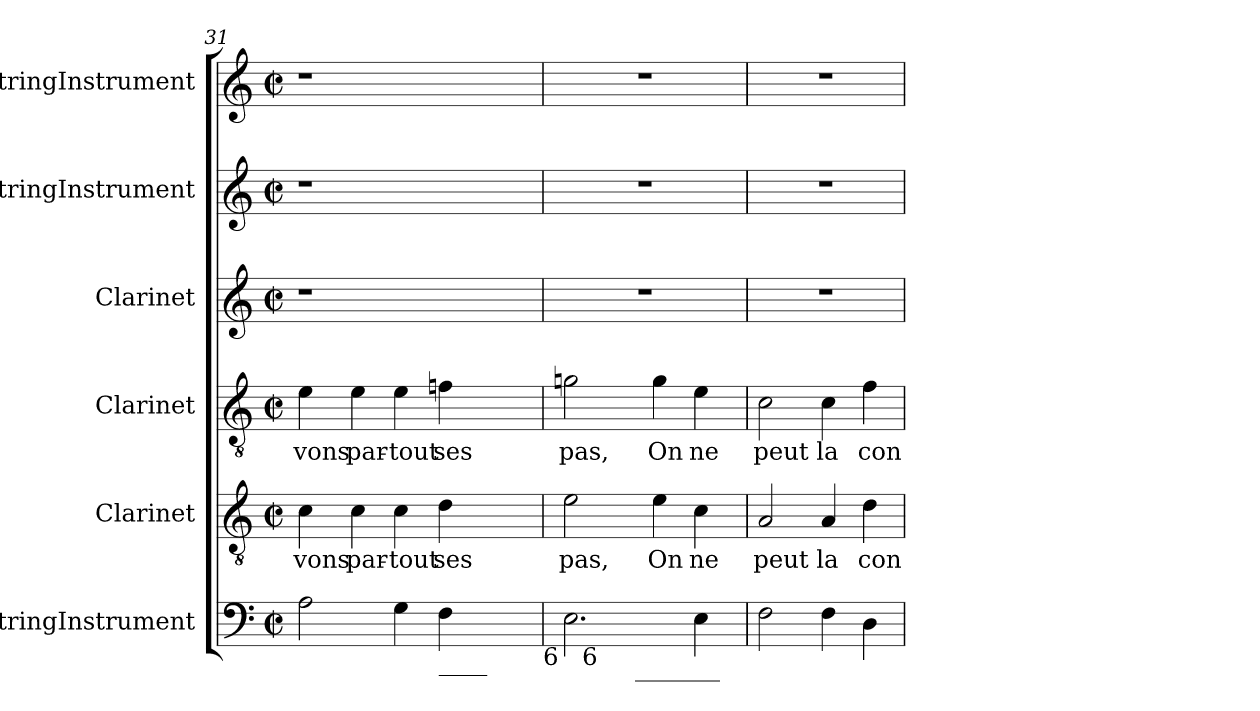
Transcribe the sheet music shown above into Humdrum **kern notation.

**kern	**kern	**text	**kern	**text	**kern	**kern	**kern
*part6	*part5	*part5	*part4	*part4	*part3	*part2	*part1
*staff6	*staff5	*staff5	*staff4	*staff4	*staff3	*staff2	*staff1
*I"StringInstrument	*I"Clarinet	*	*I"Clarinet	*	*I"Clarinet	*I"StringInstrument	*I"StringInstrument
*I'Str	*I'Cl	*	*I'Cl	*	*I'Cl	*I'Str	*I'Str
*clefF4	*clefGv2	*	*clefGv2	*	*clefG2	*clefG2	*clefG2
*	*ITrd1c2	*	*ITrd1c2	*	*ITrd1c2	*	*
*k[]	*k[b-e-]	*	*k[b-e-]	*	*k[b-e-]	*k[]	*k[]
*C:	*B-:	*	*B-:	*	*B-:	*C:	*C:
*M2/2	*M2/2	*	*M2/2	*	*M2/2	*M2/2	*M2/2
*met(c|)	*met(c|)	*	*met(c|)	*	*met(c|)	*met(c|)	*met(c|)
=31	=31	=31	=31	=31	=31	=31	=31
2A\	4B-\	-vons	4d\	-vons	1r	1r	1r
.	4B-\	par-	4d\	par-	.	.	.
4G\	4B-\	-tout	4d\	-tout	.	.	.
!LO:TX:b:t=____	!	!	!	!	!	!	!
4F\	4c\	ses	4e-X\	ses	.	.	.
2ryy	2ryy	.	2ryy	.	2ryy	2ryy	2ryy
!LO:TX:b:t=6	!	!	!	!	!	!	!
!!LO:LB:g=z
=32	=32	=32	=32	=32	=32	=32	=32
*^	*	*	*	*	*	*	*
*	*^	*	*	*	*	*	*	*
2.E\	16ryy	4..ryy	2d\	pas,	2fn\	pas,	1r	1r	1r
!	!LO:TX:b:t=6	!	!	!	!	!	!	!	!
.	2...ryy	.	.	.	.	.	.	.	.
!	!	!LO:TX:b:t=_______	!	!	!	!	!	!	!
.	.	2ryy	.	.	.	.	.	.	.
.	.	.	4d\	On	4f\	On	.	.	.
4E\	.	.	4B-\	ne	4d\	ne	.	.	.
.	.	16ryy	.	.	.	.	.	.	.
*v	*v	*v	*	*	*	*	*	*	*
=33	=33	=33	=33	=33	=33	=33	=33
2F\	2G/	peut	2B-\	peut	1r	1r	1r
4F\	4G/	la	4B-\	la	.	.	.
4D\	4c\	con-	4e-\	con-	.	.	.
=	=	=	=	=	=	=	=
*-	*-	*-	*-	*-	*-	*-	*-
